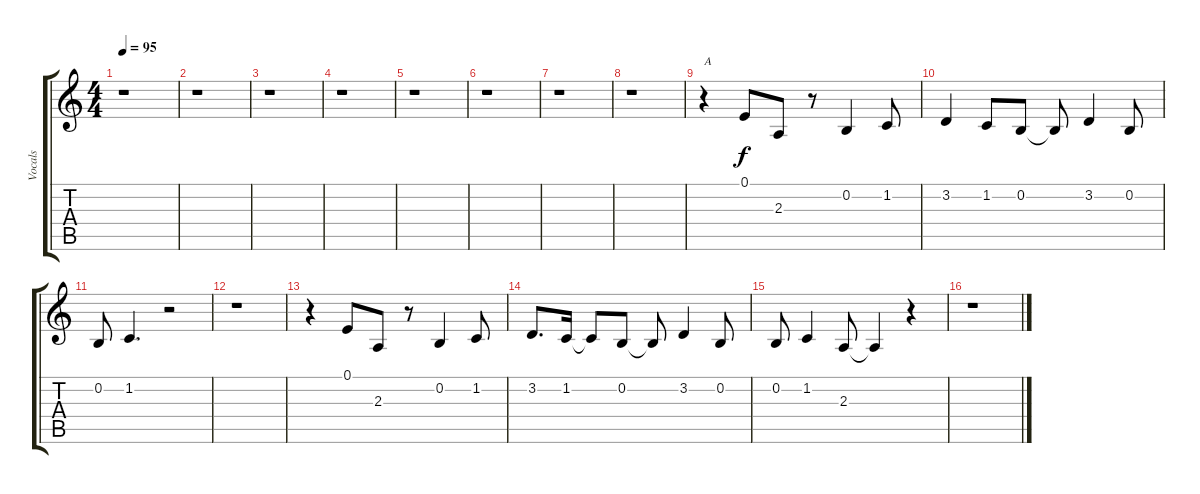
\track ("Vocals" "Vocals") {instrument englishhorn}
\staff {score tabs}
\tuning (E4 B3 G3 D3 A2 E2) {hide}
\ts (4 4)
\tempo 95
\clef g2
\ks c
r.1{dy f instrument englishhorn} |
r.1 |
r.1 |
r.1 |
r.1 |
r.1 |
r.1 |
r.1 |
r.4{txt "A"} 0.1.8 2.3.8 r.8 0.2.4 1.2.8 |
3.2.4 1.2.8 0.2.8 0.2{t}.8 3.2.4 0.2.8 |
0.2.8 1.2.4{d} r.2 |
r.1 |
r.4 0.1.8 2.3.8 r.8 0.2.4 1.2.8 |
3.2.8{d} 1.2.16 1.2{t}.8 0.2.8 0.2{t}.8 3.2.4 0.2.8 |
0.2.8 1.2.4 2.3.8 2.3{t}.4 r.4 |
r.1
